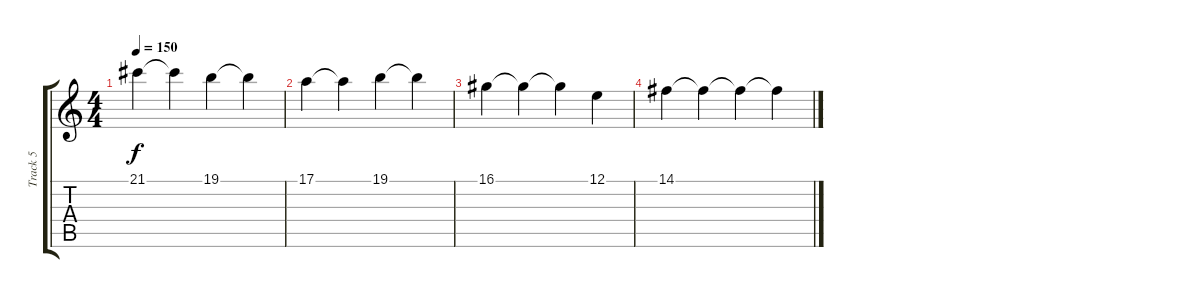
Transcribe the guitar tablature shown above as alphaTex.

\track ("Track 5" "Track 5") {instrument pad3polysynth}
\staff {score tabs}
\tuning (E4 B3 G3 D3 A2 E2) {hide}
\ts (4 4)
\tempo 150
\clef g2
\ks c
21.1.4{dy f} 21.1{t}.4 19.1.4 19.1{t}.4 |
17.1.4 17.1{t}.4 19.1.4 19.1{t}.4 |
16.1.4 16.1{t}.4 16.1{t}.4 12.1.4 |
14.1.4 14.1{t}.4 14.1{t}.4 14.1{t}.4
